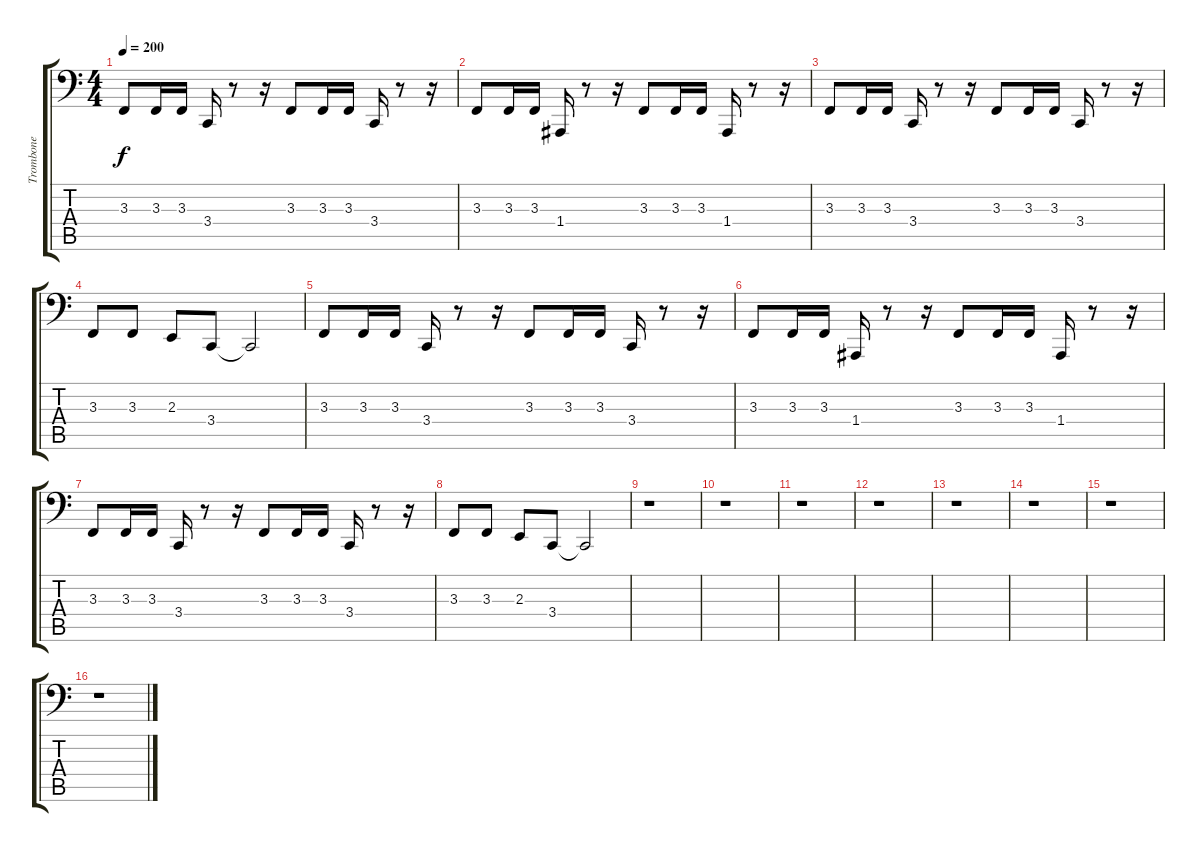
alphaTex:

\track ("Trombone" "Trombone") {instrument trombone}
\staff {score tabs}
\tuning (C3 G2 D2 A1 E1 B0) {hide}
\ts (4 4)
\tempo 200
\clef f4
\ks c
3.3.8{dy f} 3.3.16 3.3.16 3.4.16 r.8 r.16 3.3.8 3.3.16 3.3.16 3.4.16 r.8 r.16 |
3.3.8 3.3.16 3.3.16 1.4.16 r.8 r.16 3.3.8 3.3.16 3.3.16 1.4.16 r.8 r.16 |
3.3.8 3.3.16 3.3.16 3.4.16 r.8 r.16 3.3.8 3.3.16 3.3.16 3.4.16 r.8 r.16 |
3.3.8 3.3.8 2.3.8 3.4.8 3.4{t}.2 |
3.3.8 3.3.16 3.3.16 3.4.16 r.8 r.16 3.3.8 3.3.16 3.3.16 3.4.16 r.8 r.16 |
3.3.8 3.3.16 3.3.16 1.4.16 r.8 r.16 3.3.8 3.3.16 3.3.16 1.4.16 r.8 r.16 |
3.3.8 3.3.16 3.3.16 3.4.16 r.8 r.16 3.3.8 3.3.16 3.3.16 3.4.16 r.8 r.16 |
3.3.8 3.3.8 2.3.8 3.4.8 3.4{t}.2 |
r.1 |
r.1 |
r.1 |
r.1 |
r.1 |
r.1 |
r.1 |
r.1
